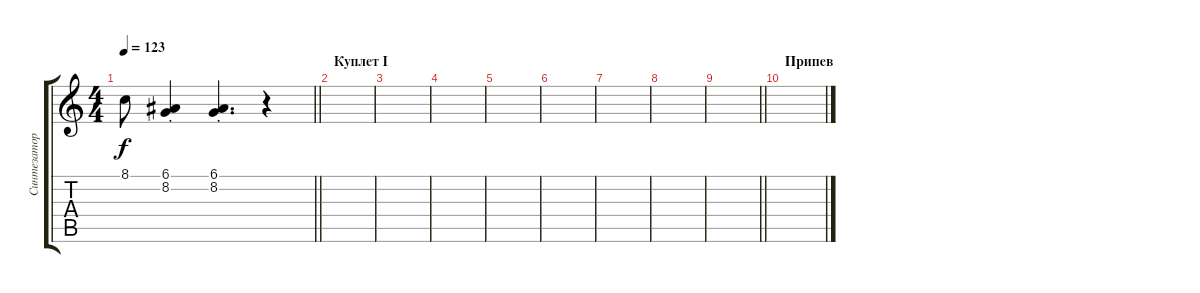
\track ("Синтезатор (вступление)" "Синтезатор") {instrument lead2sawtooth}
\staff {score tabs}
\tuning (E4 B3 G3 D3 A2 E2) {hide}
\ts (4 4)
\tempo 123
\clef g2
\barLineRight lightlight
\ks c
8.1{t}.8{dy f} (6.1{st} 8.2{st}).4 (6.1{st} 8.2{st}).4{d} r.4 |
\section ("" "Куплет I")
|
|
|
|
|
|
|
\barLineRight lightlight
|
\section ("" "Припев")
